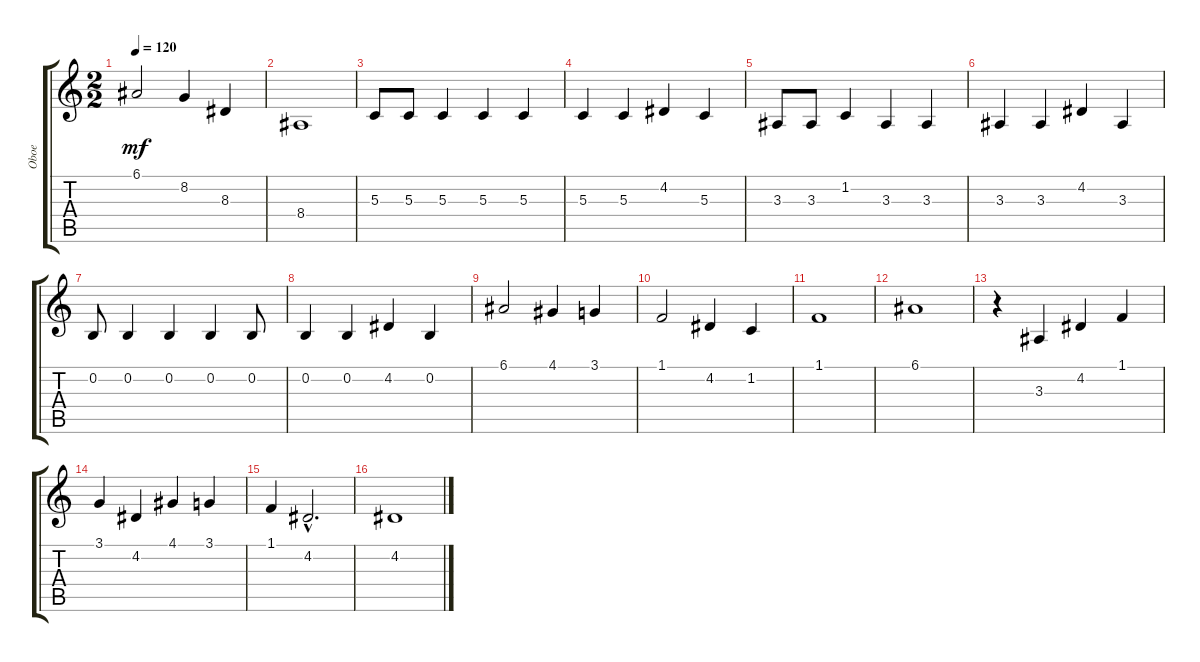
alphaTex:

\track ("Oboe" "Oboe") {instrument oboe}
\staff {score tabs}
\tuning (E4 B3 G3 D3 A2 E2) {hide}
\ts (2 2)
\tempo 120
\clef g2
\ks c
6.1.2{dy mf} 8.2.4 8.3.4 |
8.4.1 |
5.3.8 5.3.8 5.3.4 5.3.4 5.3.4 |
5.3.4 5.3.4 4.2.4 5.3.4 |
3.3.8 3.3.8 1.2.4 3.3.4 3.3.4 |
3.3.4 3.3.4 4.2.4 3.3.4 |
0.2.8 0.2.4 0.2.4 0.2.4 0.2.8 |
0.2.4 0.2.4 4.2.4 0.2.4 |
6.1.2 4.1.4 3.1.4 |
1.1.2 4.2.4 1.2.4 |
1.1.1 |
6.1.1 |
r.4 3.3.4 4.2.4 1.1.4 |
3.1.4 4.2.4 4.1.4 3.1.4 |
1.1.4 4.2{hac}.2{d} |
4.2.1
